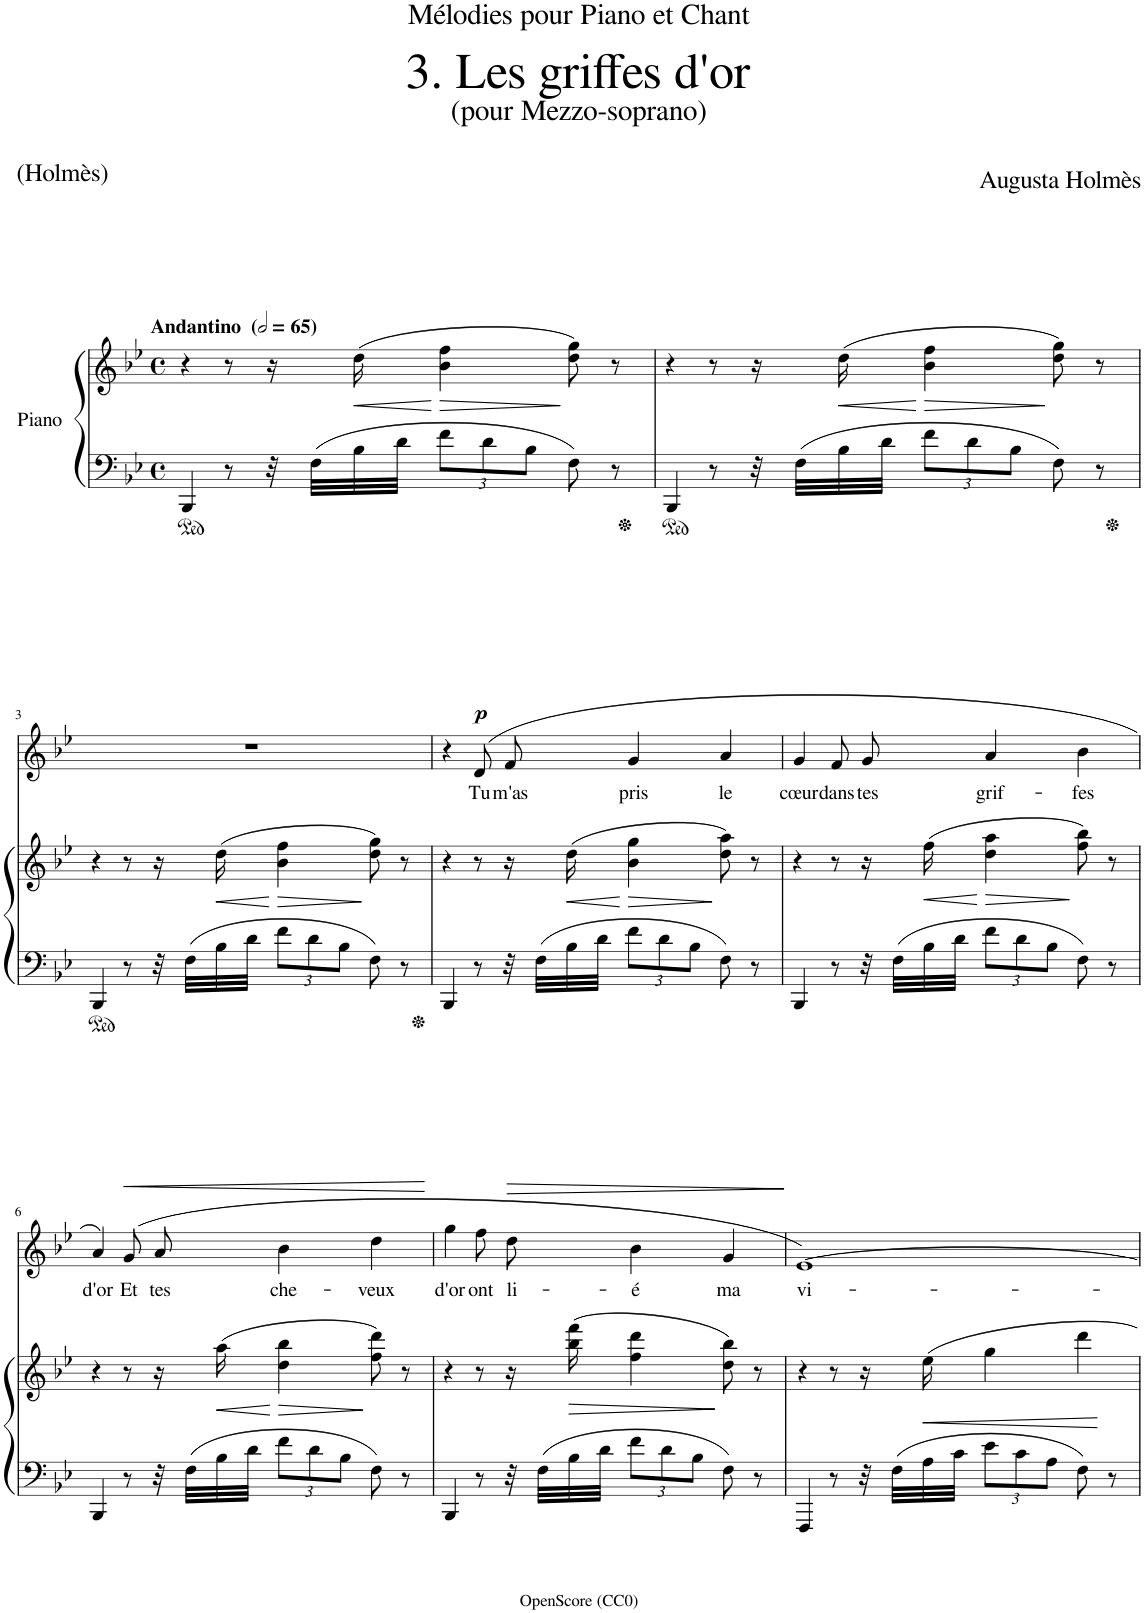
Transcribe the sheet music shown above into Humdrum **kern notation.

**kern	**kern	**dynam	**kern	**text	**dynam
*part2	*part2	*part2	*part1	*part1	*part1
*staff3	*staff2	*staff2/3	*staff1	*staff1	*staff1
*I"Piano	*	*	*I"Chant Voice	*	*
*I'Pno	*	*	*	*	*
*clefF4	*clefG2	*	*clefG2	*	*
*k[b-e-]	*k[b-e-]	*	*k[b-e-]	*	*
*M4/4	*M4/4	*	*M4/4	*	*
*met(c)	*met(c)	*	*met(c)	*	*
*MM130	*MM130	*	*MM130	*	*
=1	=1	=1	=1	=1	=1
!	!	!	!LO:TX:a:B:t=Andantino	!	!
4BBB-/	4r	.	1r	.	.
8r	8r	.	.	.	.
32r	16r	.	.	.	.
32F\LLL	.	.	.	.	.
!	!	!LO:HP:b	!	!	!
32B-\	(16dd\	<	.	.	.
32d\JJJ	.	.	.	.	.
*Xbrackettup	*	*	*	*	*
!	!	!LO:HP:n=1:b	!	!	!
12f\L	4b-\ 4ff\	[ >	.	.	.
12d\	.	.	.	.	.
12B-\J	.	.	.	.	.
8F\	8dd\ 8gg\)	]	.	.	.
8r	8r	.	.	.	.
=2	=2	=2	=2	=2	=2
4BBB-/	4r	.	1r	.	.
8r	8r	.	.	.	.
32r	16r	.	.	.	.
32F\LLL	.	.	.	.	.
!	!	!LO:HP:b	!	!	!
32B-\	(16dd\	<	.	.	.
32d\JJJ	.	.	.	.	.
!	!	!LO:HP:n=1:b	!	!	!
12f\L	4b-\ 4ff\	[ >	.	.	.
12d\	.	.	.	.	.
12B-\J	.	.	.	.	.
8F\	8dd\ 8gg\)	]	.	.	.
8r	8r	.	.	.	.
!!LO:LB:g=z
=3	=3	=3	=3	=3	=3
4BBB-/	4r	.	1r	.	.
8r	8r	.	.	.	.
32r	16r	.	.	.	.
32F\LLL	.	.	.	.	.
!	!	!LO:HP:b	!	!	!
32B-\	(16dd\	<	.	.	.
32d\JJJ	.	.	.	.	.
!	!	!LO:HP:n=1:b	!	!	!
12f\L	4b-\ 4ff\	[ >	.	.	.
12d\	.	.	.	.	.
12B-\J	.	.	.	.	.
8F\	8dd\ 8gg\)	]	.	.	.
8r	8r	.	.	.	.
=4	=4	=4	=4	=4	=4
4BBB-/	4r	.	4r	.	.
!	!	!	!	!LO:LY:b	!LO:DY:a
8r	8r	.	(8d/L	Tu	p
!	!	!	!	!LO:LY:b	!
32r	16r	.	8f/J	m'as	.
32F\LLL	.	.	.	.	.
!	!	!LO:HP:b	!	!	!
32B-\	(16dd\	<	.	.	.
32d\JJJ	.	.	.	.	.
!	!	!LO:HP:n=1:b	!	!LO:LY:b	!
12f\L	4b-\ 4gg\	[ >	4g/	pris	.
12d\	.	.	.	.	.
12B-\J	.	.	.	.	.
!	!	!	!	!LO:LY:b	!
8F\	8dd\ 8aa\)	]	4a/	le	.
8r	8r	.	.	.	.
=5	=5	=5	=5	=5	=5
!	!	!	!	!LO:LY:b	!
4BBB-/	4r	.	4g/	cœur	.
!	!	!	!	!LO:LY:b	!
8r	8r	.	8f/L	dans	.
!	!	!	!	!LO:LY:b	!
32r	16r	.	8g/J	tes	.
32F\LLL	.	.	.	.	.
!	!	!LO:HP:b	!	!	!
32B-\	(16ff\	<	.	.	.
32d\JJJ	.	.	.	.	.
!	!	!LO:HP:n=1:b	!	!LO:LY:b	!
12f\L	4dd\ 4aa\	[ >	4a/	grif-	.
12d\	.	.	.	.	.
12B-\J	.	.	.	.	.
!	!	!	!	!LO:LY:b	!
8F\	8ff\ 8bb-\)	]	4b-\	-fes	.
8r	8r	.	.	.	.
!!LO:LB:g=z
=6	=6	=6	=6	=6	=6
!	!	!	!	!LO:LY:b	!
4BBB-/	4r	.	4a/)	d'or	.
!	!	!	!	!LO:LY:b	!LO:HP:b
8r	8r	.	(8g/L	Et	<
!	!	!	!	!LO:LY:b	!
32r	16r	.	8a/J	tes	.
32F\LLL	.	.	.	.	.
!	!	!LO:HP:b	!	!	!
32B-\	(16aa\	<	.	.	.
32d\JJJ	.	.	.	.	.
!	!	!LO:HP:n=1:b	!	!LO:LY:b	!
12f\L	4dd\ 4bb-\	[ >	4b-\	che-	.
12d\	.	.	.	.	.
12B-\J	.	.	.	.	.
!	!	!	!	!LO:LY:b	!
8F\	8ff\ 8ddd\)	]	4dd\	-veux	.
8r	8r	.	.	.	.
.	.	.	.	.	[
=7	=7	=7	=7	=7	=7
!	!	!	!	!LO:LY:b	!
4BBB-/	4r	.	4gg\	d'or	.
!	!	!	!	!LO:LY:b	!
8r	8r	.	8ff\L	ont	.
!	!	!	!	!LO:LY:b	!LO:HP:b
32r	16r	.	8dd\J	li-	>
32F\LLL	.	.	.	.	.
!	!	!LO:HP:b	!	!	!
32B-\	(16bb-\ 16fff\	>	.	.	.
32d\JJJ	.	.	.	.	.
!	!	!	!	!LO:LY:b	!
12f\L	4ff\ 4ddd\	.	4b-\	-é	.
12d\	.	.	.	.	.
12B-\J	.	.	.	.	.
!	!	!	!	!LO:LY:b	!
8F\	8dd\ 8bb-\)	]	4g/	ma	.
8r	8r	.	.	.	.
.	.	.	.	.	]
=8	=8	=8	=8	=8	=8
!	!	!	!	!LO:LY:b	!
4FFF/	4r	.	[>1e-)	vi-	.
8r	8r	.	.	.	.
32r	16r	.	.	.	.
32F\LLL	.	.	.	.	.
!	!	!LO:HP:b	!	!	!
32A\	16ee-\	<	.	.	.
32c\JJJ	.	.	.	.	.
12e-\L	4gg\	.	.	.	.
12c\	.	.	.	.	.
12A\J	.	.	.	.	.
8F\	4ddd\	.	.	.	.
8r	.	.	.	.	.
.	.	[	.	.	.
=	=	=	=	=	=
*-	*-	*-	*-	*-	*-
